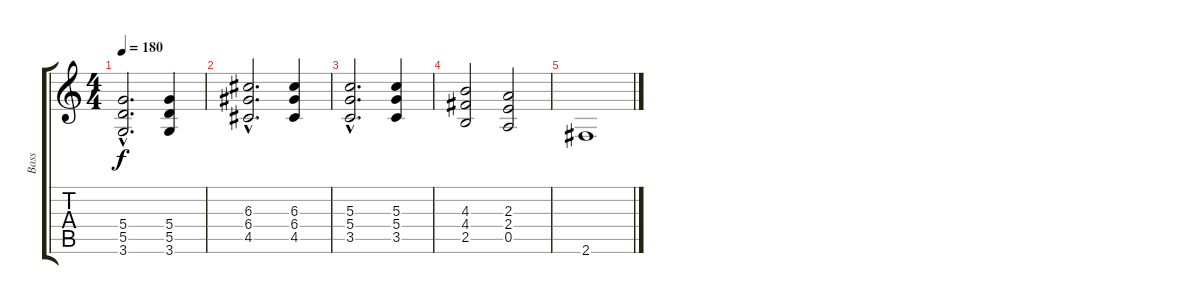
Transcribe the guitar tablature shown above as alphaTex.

\track ("Bass" "Bass") {instrument electricbassfinger}
\staff {score tabs}
\tuning (E4 B3 G3 D3 A2 E2) {hide}
\ts (4 4)
\tempo 180
\clef g2
\ks c
(5.4{hac} 5.5{hac} 3.6{hac}).2{d dy f} (5.4 5.5 3.6).4 |
(6.3{hac} 6.4{hac} 4.5{hac}).2{d} (6.3 6.4 4.5).4 |
(5.3{hac} 5.4{hac} 3.5{hac}).2{d} (5.3 5.4 3.5).4 |
(4.3 4.4 2.5).2 (2.3 2.4 0.5).2 |
2.6.1
